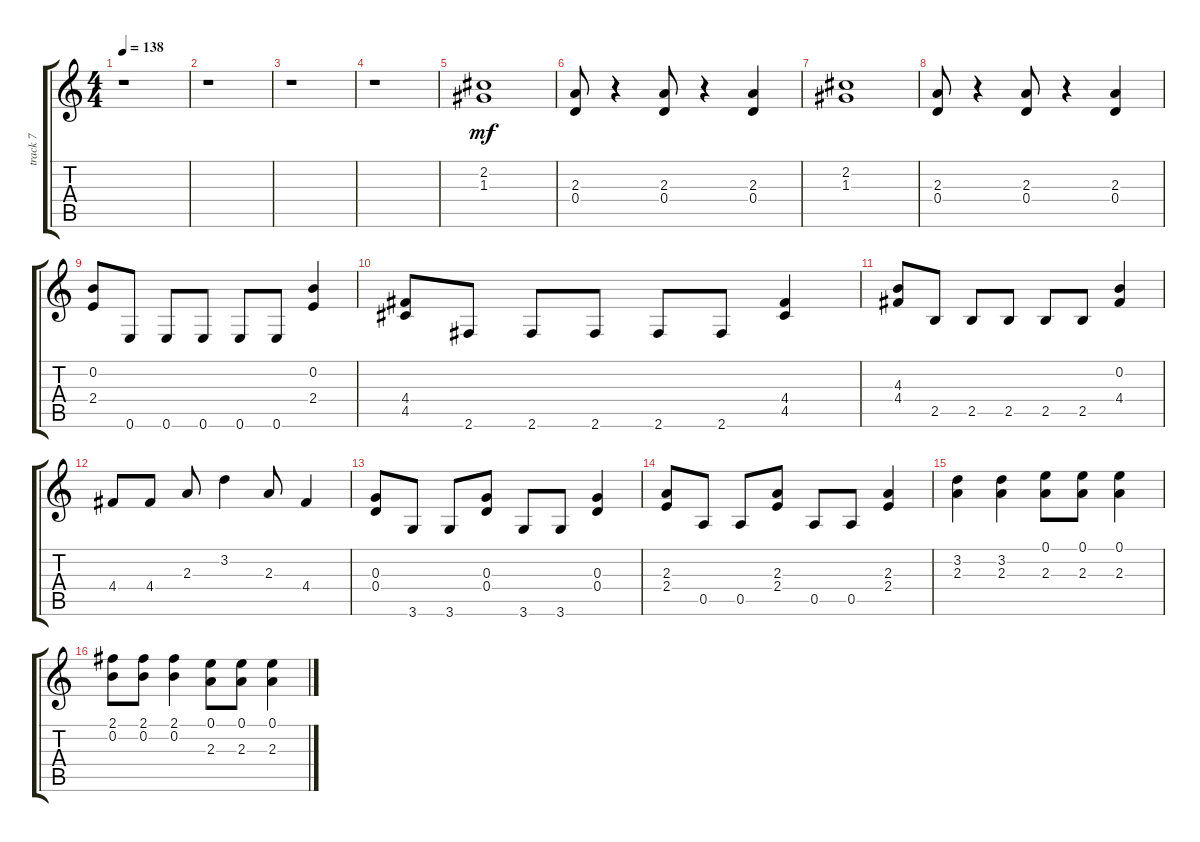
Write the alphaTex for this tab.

\track ("track 7 " "track 7 ") {instrument overdrivenguitar}
\staff {score tabs}
\tuning (E4 B3 G3 D3 A2 E2) {hide}
\ts (4 4)
\tempo 138
\clef g2
\ks c
r.1{dy mf} |
r.1 |
r.1 |
r.1 |
(2.2 1.3).1 |
(2.3 0.4).8 r.4 (2.3 0.4).8 r.4 (2.3 0.4).4 |
(2.2 1.3).1 |
(2.3 0.4).8 r.4 (2.3 0.4).8 r.4 (2.3 0.4).4 |
(0.2 2.4).8 0.6.8 0.6.8 0.6.8 0.6.8 0.6.8 (0.2 2.4).4 |
(4.4 4.5).8 2.6.8 2.6.8 2.6.8 2.6.8 2.6.8 (4.4 4.5).4 |
(4.3 4.4).8 2.5.8 2.5.8 2.5.8 2.5.8 2.5.8 (0.2 4.4).4 |
4.4.8 4.4.8 2.3.8 3.2.4 2.3.8 4.4.4 |
(0.3 0.4).8 3.6.8 3.6.8 (0.3 0.4).8 3.6.8 3.6.8 (0.3 0.4).4 |
(2.3 2.4).8 0.5.8 0.5.8 (2.3 2.4).8 0.5.8 0.5.8 (2.3 2.4).4 |
(3.2 2.3).4 (3.2 2.3).4 (0.1 2.3).8 (0.1 2.3).8 (0.1 2.3).4 |
(2.1 0.2).8 (2.1 0.2).8 (2.1 0.2).4 (0.1 2.3).8 (0.1 2.3).8 (0.1 2.3).4
